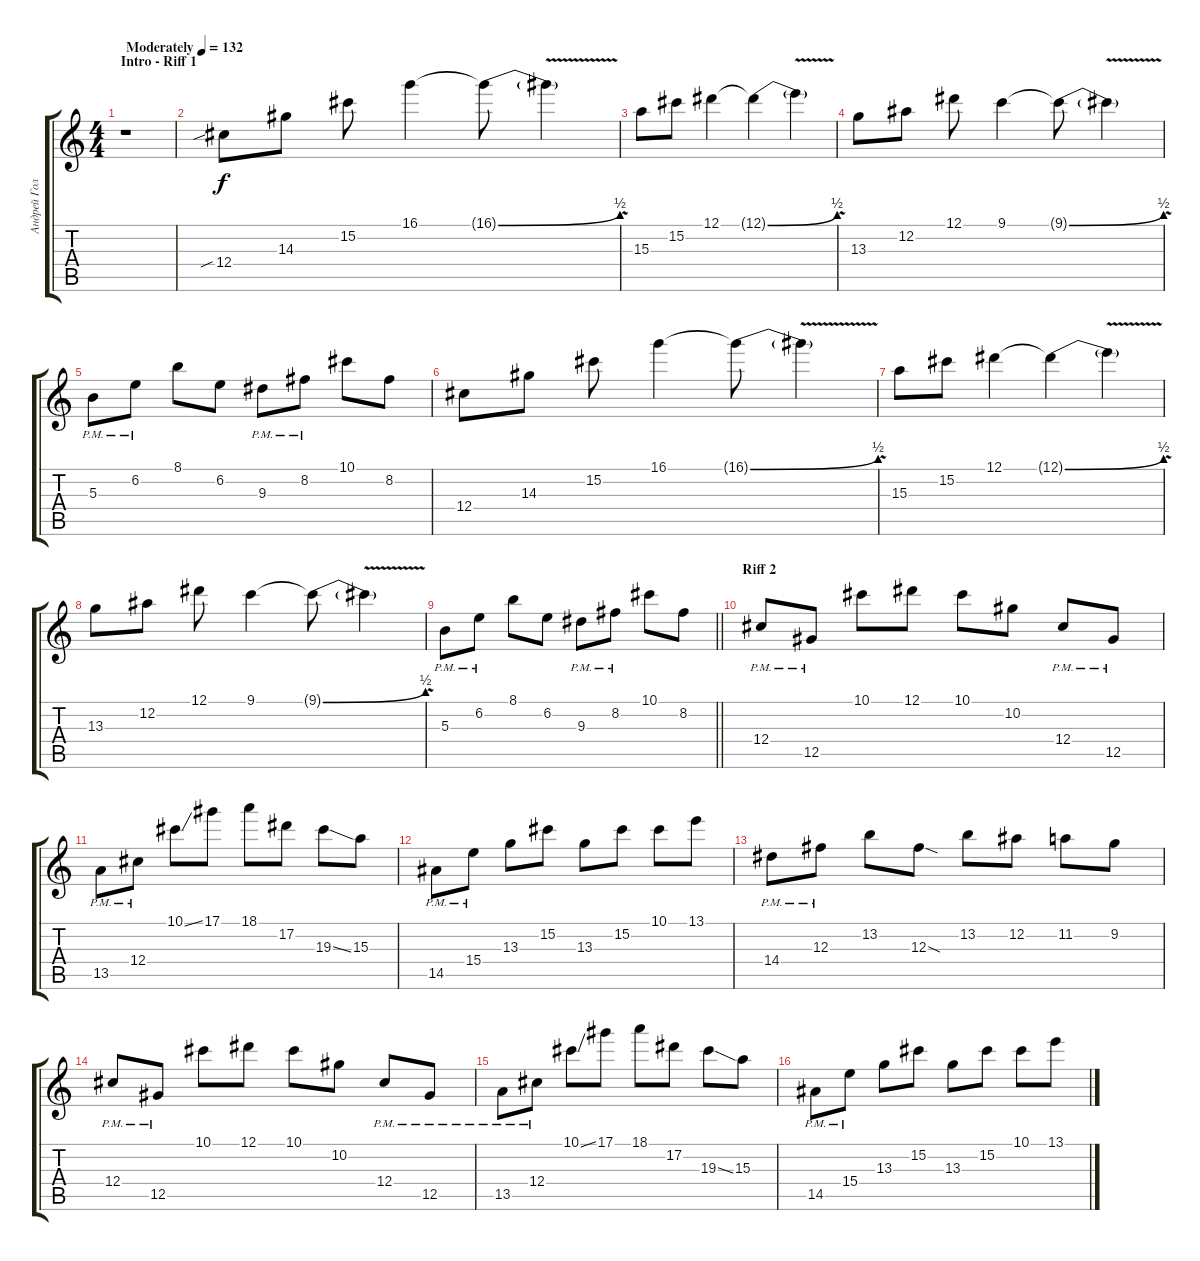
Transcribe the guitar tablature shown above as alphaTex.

\track ("Андрей Голованов" "Андрей Гол") {instrument distortionguitar}
\staff {score tabs}
\tuning (Eb4 Bb3 Gb3 Db3 Ab2 Eb2) {hide}
\ts (4 4)
\section ("" "Intro - Riff 1")
\tempo (132 "Moderately")
\clef g2
\ks c
r.1{dy f instrument distortionguitar} |
12.4{sib}.8 14.3.8 15.2.8 16.1.4 16.1{be (bend 0 0 60 2) t}.8 16.1{v t}.4 |
15.3.8 15.2.8 12.1.4 12.1{be (bend 0 0 60 2) t}.4 12.1{v t}.4 |
13.3.8 12.2.8 12.1.8 9.1.4 9.1{be (bend 0 0 60 2) t}.8 9.1{v t}.4 |
5.3{pm}.8 6.2{pm}.8 8.1.8 6.2.8 9.3{pm}.8 8.2{pm}.8 10.1.8 8.2.8 |
12.4.8 14.3.8 15.2.8 16.1.4 16.1{be (bend 0 0 60 2) t}.8 16.1{v t}.4 |
15.3.8 15.2.8 12.1.4 12.1{be (bend 0 0 60 2) t}.4 12.1{v t}.4 |
13.3.8 12.2.8 12.1.8 9.1.4 9.1{be (bend 0 0 60 2) t}.8 9.1{v t}.4 |
\barLineRight lightlight
5.3{pm}.8 6.2{pm}.8 8.1.8 6.2.8 9.3{pm}.8 8.2{pm}.8 10.1.8 8.2.8 |
\section ("" "Riff 2")
12.4{pm}.8 12.5{pm}.8 10.1.8 12.1.8 10.1.8 10.2.8 12.4{pm}.8 12.5{pm}.8 |
13.5{pm}.8 12.4{pm}.8 10.1{ss}.8 17.1.8 18.1.8 17.2.8 19.3{ss}.8 15.3.8 |
14.5{pm}.8 15.4{pm}.8 13.3.8 15.2.8 13.3.8 15.2.8 10.1.8 13.1.8 |
14.4{pm}.8 12.3{pm}.8 13.2.8 12.3{sod}.8 13.2.8 12.2.8 11.2.8 9.2.8 |
12.4{pm}.8 12.5{pm}.8 10.1.8 12.1.8 10.1.8 10.2.8 12.4{pm}.8 12.5{pm}.8 |
13.5{pm}.8 12.4{pm}.8 10.1{ss}.8 17.1.8 18.1.8 17.2.8 19.3{ss}.8 15.3.8 |
14.5{pm}.8 15.4{pm}.8 13.3.8 15.2.8 13.3.8 15.2.8 10.1.8 13.1.8
